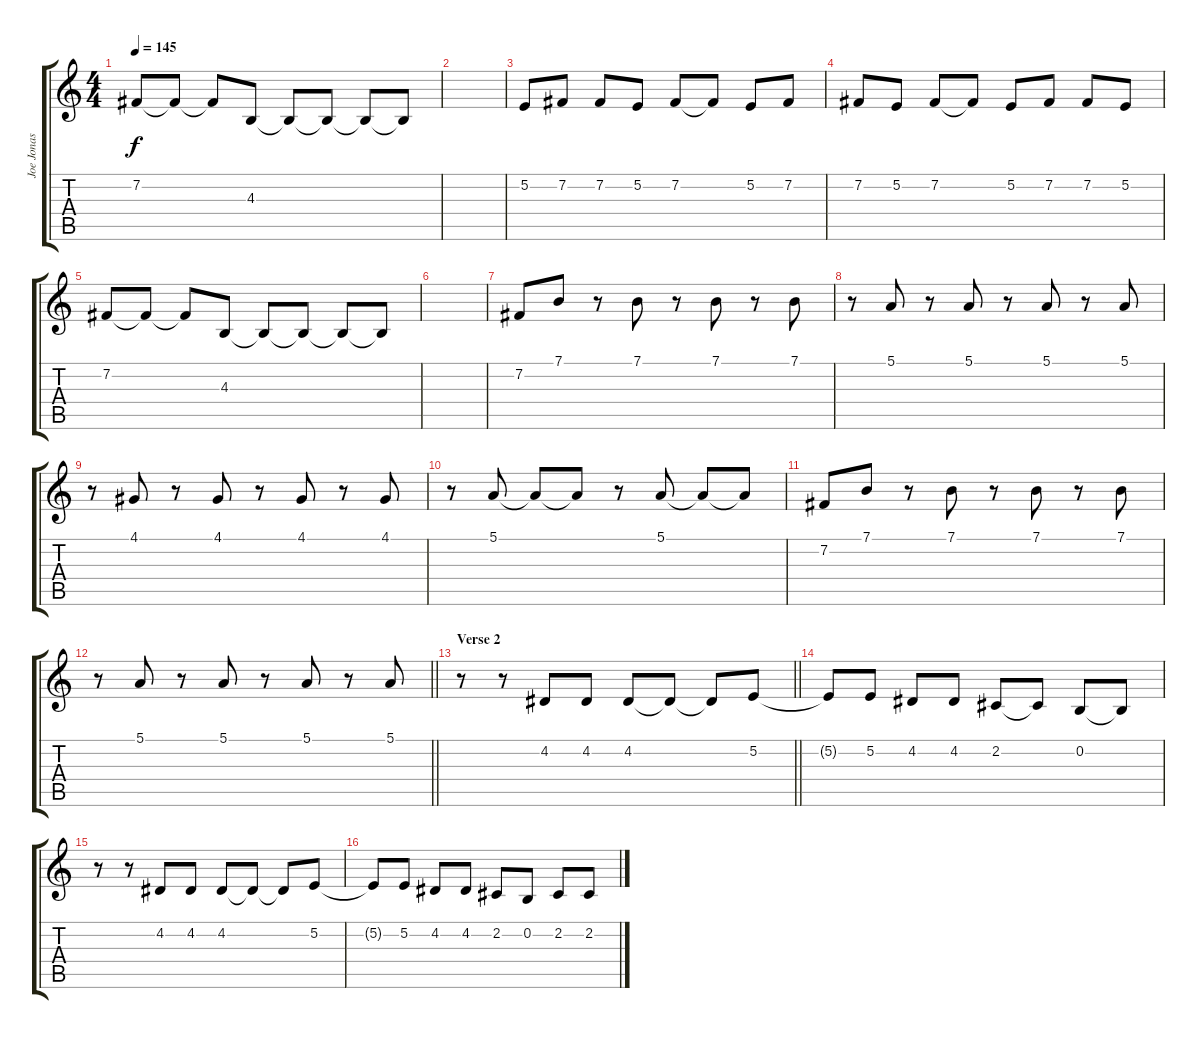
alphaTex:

\track ("Joe Jonas" "Joe Jonas") {instrument acousticgrandpiano}
\staff {score tabs}
\tuning (E4 B3 G3 D3 A2 E2) {hide}
\ts (4 4)
\tempo 145
\clef g2
\ks c
7.2.8{dy f} 7.2{t}.8 7.2{t}.8 4.3.8 4.3{t}.8 4.3{t}.8 4.3{t}.8 4.3{t}.8 |
|
5.2.8 7.2.8 7.2.8 5.2.8 7.2.8 7.2{t}.8 5.2.8 7.2.8 |
7.2.8 5.2.8 7.2.8 7.2{t}.8 5.2.8 7.2.8 7.2.8 5.2.8 |
7.2.8 7.2{t}.8 7.2{t}.8 4.3.8 4.3{t}.8 4.3{t}.8 4.3{t}.8 4.3{t}.8 |
|
7.2.8 7.1.8 r.8 7.1.8 r.8 7.1.8 r.8 7.1.8 |
r.8 5.1.8 r.8 5.1.8 r.8 5.1.8 r.8 5.1.8 |
r.8 4.1.8 r.8 4.1.8 r.8 4.1.8 r.8 4.1.8 |
r.8 5.1.8 5.1{t}.8 5.1{t}.8 r.8 5.1.8 5.1{t}.8 5.1{t}.8 |
7.2.8 7.1.8 r.8 7.1.8 r.8 7.1.8 r.8 7.1.8 |
\barLineRight lightlight
r.8 5.1.8 r.8 5.1.8 r.8 5.1.8 r.8 5.1.8 |
\section ("" "Verse 2")
\barLineRight lightlight
r.8 r.8 4.2.8 4.2.8 4.2.8 4.2{t}.8 4.2{t}.8 5.2.8 |
\section ("" "")
5.2{t}.8 5.2.8 4.2.8 4.2.8 2.2.8 2.2{t}.8 0.2.8 0.2{t}.8 |
r.8 r.8 4.2.8 4.2.8 4.2.8 4.2{t}.8 4.2{t}.8 5.2.8 |
5.2{t}.8 5.2.8 4.2.8 4.2.8 2.2.8 0.2.8 2.2.8 2.2.8
